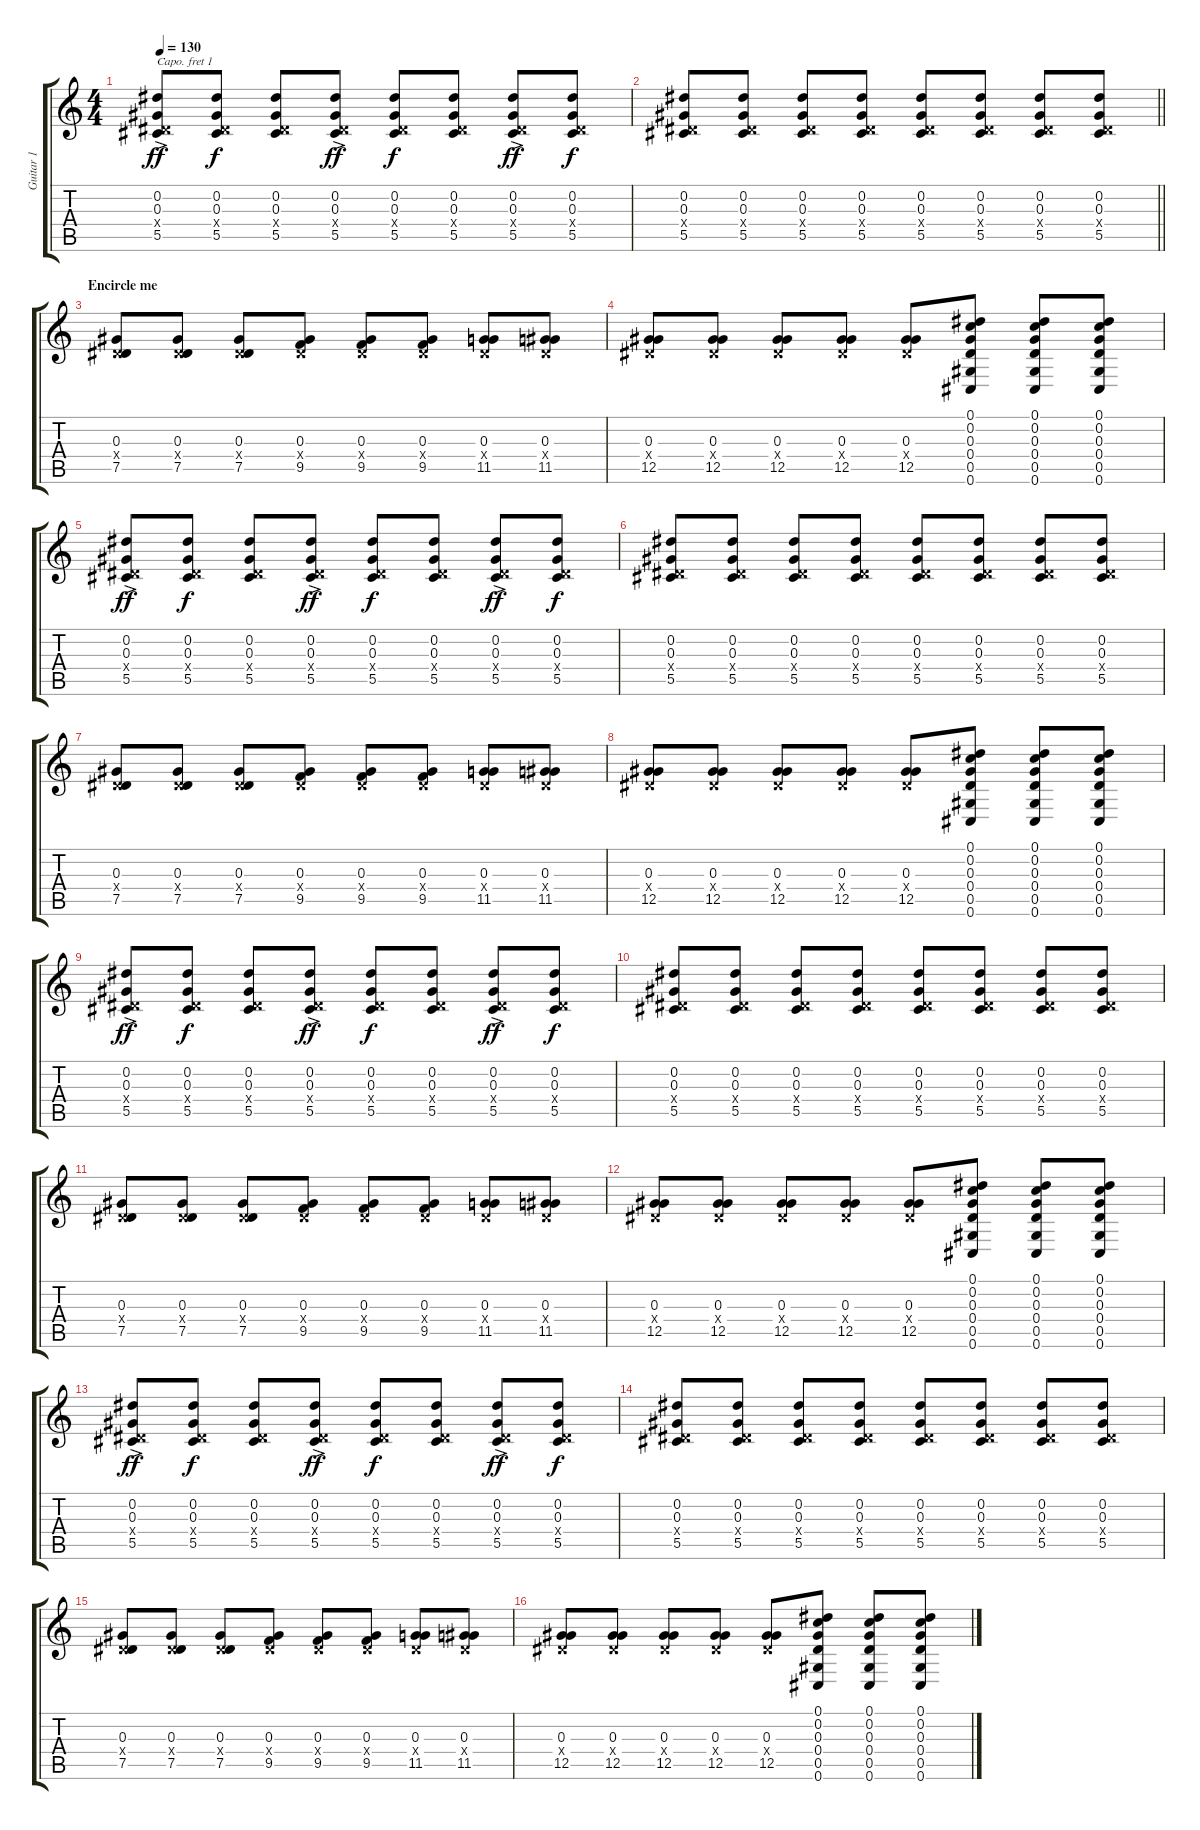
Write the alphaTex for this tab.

\track ("Guitar 1" "Guitar 1") {instrument acousticguitarsteel}
\staff {score tabs}
\capo 1
\tuning (B3 D4 G3 D3 G2 C2) {hide}
\ts (4 4)
\tempo 130
\clef g2
\ks c
(0.2 0.3 0.4{ac x} 5.5).8{dy ff} (0.2 0.3 0.4{x} 5.5).8{dy f} (0.2 0.3 0.4{x} 5.5).8 (0.2 0.3 0.4{ac x} 5.5).8{dy ff} (0.2 0.3 0.4{x} 5.5).8{dy f} (0.2 0.3 0.4{x} 5.5).8 (0.2 0.3 0.4{ac x} 5.5).8{dy ff} (0.2 0.3 0.4{x} 5.5).8{dy f} |
\barLineRight lightlight
(0.2 0.3 0.4{x} 5.5).8 (0.2 0.3 0.4{x} 5.5).8 (0.2 0.3 0.4{x} 5.5).8 (0.2 0.3 0.4{x} 5.5).8 (0.2 0.3 0.4{x} 5.5).8 (0.2 0.3 0.4{x} 5.5).8 (0.2 0.3 0.4{x} 5.5).8 (0.2 0.3 0.4{x} 5.5).8 |
\section ("" "Encircle me")
(0.3 0.4{x} 7.5).8 (0.3 0.4{x} 7.5).8 (0.3 0.4{x} 7.5).8 (0.3 0.4{x} 9.5).8 (0.3 0.4{x} 9.5).8 (0.3 0.4{x} 9.5).8 (0.3 0.4{x} 11.5).8 (0.3 0.4{x} 11.5).8 |
(0.3 0.4{x} 12.5).8 (0.3 0.4{x} 12.5).8 (0.3 0.4{x} 12.5).8 (0.3 0.4{x} 12.5).8 (0.3 0.4{x} 12.5).8 (0.1 0.2 0.3 0.4 0.5 0.6).8 (0.1 0.2 0.3 0.4 0.5 0.6).8 (0.1 0.2 0.3 0.4 0.5 0.6).8 |
(0.2 0.3 0.4{ac x} 5.5).8{dy ff} (0.2 0.3 0.4{x} 5.5).8{dy f} (0.2 0.3 0.4{x} 5.5).8 (0.2 0.3 0.4{ac x} 5.5).8{dy ff} (0.2 0.3 0.4{x} 5.5).8{dy f} (0.2 0.3 0.4{x} 5.5).8 (0.2 0.3 0.4{ac x} 5.5).8{dy ff} (0.2 0.3 0.4{x} 5.5).8{dy f} |
(0.2 0.3 0.4{x} 5.5).8 (0.2 0.3 0.4{x} 5.5).8 (0.2 0.3 0.4{x} 5.5).8 (0.2 0.3 0.4{x} 5.5).8 (0.2 0.3 0.4{x} 5.5).8 (0.2 0.3 0.4{x} 5.5).8 (0.2 0.3 0.4{x} 5.5).8 (0.2 0.3 0.4{x} 5.5).8 |
(0.3 0.4{x} 7.5).8 (0.3 0.4{x} 7.5).8 (0.3 0.4{x} 7.5).8 (0.3 0.4{x} 9.5).8 (0.3 0.4{x} 9.5).8 (0.3 0.4{x} 9.5).8 (0.3 0.4{x} 11.5).8 (0.3 0.4{x} 11.5).8 |
(0.3 0.4{x} 12.5).8 (0.3 0.4{x} 12.5).8 (0.3 0.4{x} 12.5).8 (0.3 0.4{x} 12.5).8 (0.3 0.4{x} 12.5).8 (0.1 0.2 0.3 0.4 0.5 0.6).8 (0.1 0.2 0.3 0.4 0.5 0.6).8 (0.1 0.2 0.3 0.4 0.5 0.6).8 |
(0.2 0.3 0.4{ac x} 5.5).8{dy ff} (0.2 0.3 0.4{x} 5.5).8{dy f} (0.2 0.3 0.4{x} 5.5).8 (0.2 0.3 0.4{ac x} 5.5).8{dy ff} (0.2 0.3 0.4{x} 5.5).8{dy f} (0.2 0.3 0.4{x} 5.5).8 (0.2 0.3 0.4{ac x} 5.5).8{dy ff} (0.2 0.3 0.4{x} 5.5).8{dy f} |
(0.2 0.3 0.4{x} 5.5).8 (0.2 0.3 0.4{x} 5.5).8 (0.2 0.3 0.4{x} 5.5).8 (0.2 0.3 0.4{x} 5.5).8 (0.2 0.3 0.4{x} 5.5).8 (0.2 0.3 0.4{x} 5.5).8 (0.2 0.3 0.4{x} 5.5).8 (0.2 0.3 0.4{x} 5.5).8 |
(0.3 0.4{x} 7.5).8 (0.3 0.4{x} 7.5).8 (0.3 0.4{x} 7.5).8 (0.3 0.4{x} 9.5).8 (0.3 0.4{x} 9.5).8 (0.3 0.4{x} 9.5).8 (0.3 0.4{x} 11.5).8 (0.3 0.4{x} 11.5).8 |
(0.3 0.4{x} 12.5).8 (0.3 0.4{x} 12.5).8 (0.3 0.4{x} 12.5).8 (0.3 0.4{x} 12.5).8 (0.3 0.4{x} 12.5).8 (0.1 0.2 0.3 0.4 0.5 0.6).8 (0.1 0.2 0.3 0.4 0.5 0.6).8 (0.1 0.2 0.3 0.4 0.5 0.6).8 |
(0.2 0.3 0.4{ac x} 5.5).8{dy ff} (0.2 0.3 0.4{x} 5.5).8{dy f} (0.2 0.3 0.4{x} 5.5).8 (0.2 0.3 0.4{ac x} 5.5).8{dy ff} (0.2 0.3 0.4{x} 5.5).8{dy f} (0.2 0.3 0.4{x} 5.5).8 (0.2 0.3 0.4{ac x} 5.5).8{dy ff} (0.2 0.3 0.4{x} 5.5).8{dy f} |
(0.2 0.3 0.4{x} 5.5).8 (0.2 0.3 0.4{x} 5.5).8 (0.2 0.3 0.4{x} 5.5).8 (0.2 0.3 0.4{x} 5.5).8 (0.2 0.3 0.4{x} 5.5).8 (0.2 0.3 0.4{x} 5.5).8 (0.2 0.3 0.4{x} 5.5).8 (0.2 0.3 0.4{x} 5.5).8 |
(0.3 0.4{x} 7.5).8 (0.3 0.4{x} 7.5).8 (0.3 0.4{x} 7.5).8 (0.3 0.4{x} 9.5).8 (0.3 0.4{x} 9.5).8 (0.3 0.4{x} 9.5).8 (0.3 0.4{x} 11.5).8 (0.3 0.4{x} 11.5).8 |
(0.3 0.4{x} 12.5).8 (0.3 0.4{x} 12.5).8 (0.3 0.4{x} 12.5).8 (0.3 0.4{x} 12.5).8 (0.3 0.4{x} 12.5).8 (0.1 0.2 0.3 0.4 0.5 0.6).8 (0.1 0.2 0.3 0.4 0.5 0.6).8 (0.1 0.2 0.3 0.4 0.5 0.6).8
